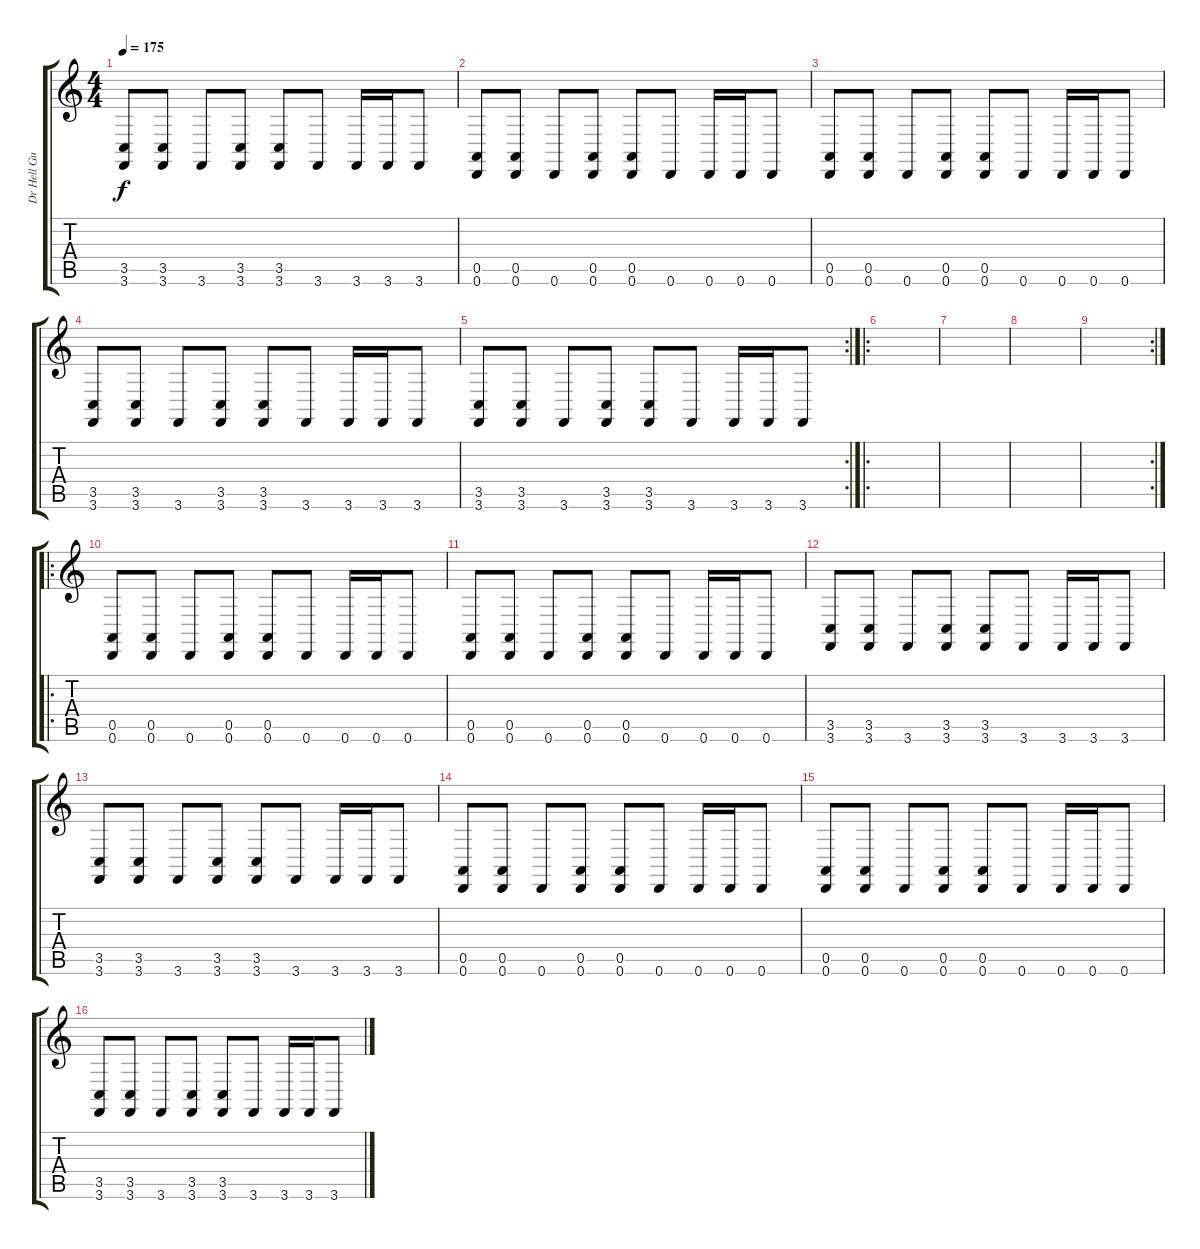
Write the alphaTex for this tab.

\track ("Dr Hell Guitar/ Gave Vocals" "Dr Hell Gu") {instrument lead2sawtooth}
\staff {score tabs}
\tuning (E4 B3 G3 D3 A2 D2) {hide}
\ts (4 4)
\tempo 175
\clef g2
\ks c
(3.5 3.6).8{dy f} (3.5 3.6).8 3.6.8 (3.5 3.6).8 (3.5 3.6).8 3.6.8 3.6.16 3.6.16 3.6.8 |
(0.5 0.6).8 (0.5 0.6).8 0.6.8 (0.5 0.6).8 (0.5 0.6).8 0.6.8 0.6.16 0.6.16 0.6.8 |
(0.5 0.6).8 (0.5 0.6).8 0.6.8 (0.5 0.6).8 (0.5 0.6).8 0.6.8 0.6.16 0.6.16 0.6.8 |
(3.5 3.6).8 (3.5 3.6).8 3.6.8 (3.5 3.6).8 (3.5 3.6).8 3.6.8 3.6.16 3.6.16 3.6.8 |
\rc 2
(3.5 3.6).8 (3.5 3.6).8 3.6.8 (3.5 3.6).8 (3.5 3.6).8 3.6.8 3.6.16 3.6.16 3.6.8 |
\ro
|
|
|
\rc 2
|
\ro
(0.5 0.6).8 (0.5 0.6).8 0.6.8 (0.5 0.6).8 (0.5 0.6).8 0.6.8 0.6.16 0.6.16 0.6.8 |
(0.5 0.6).8 (0.5 0.6).8 0.6.8 (0.5 0.6).8 (0.5 0.6).8 0.6.8 0.6.16 0.6.16 0.6.8 |
(3.5 3.6).8 (3.5 3.6).8 3.6.8 (3.5 3.6).8 (3.5 3.6).8 3.6.8 3.6.16 3.6.16 3.6.8 |
(3.5 3.6).8 (3.5 3.6).8 3.6.8 (3.5 3.6).8 (3.5 3.6).8 3.6.8 3.6.16 3.6.16 3.6.8 |
(0.5 0.6).8 (0.5 0.6).8 0.6.8 (0.5 0.6).8 (0.5 0.6).8 0.6.8 0.6.16 0.6.16 0.6.8 |
(0.5 0.6).8 (0.5 0.6).8 0.6.8 (0.5 0.6).8 (0.5 0.6).8 0.6.8 0.6.16 0.6.16 0.6.8 |
(3.5 3.6).8 (3.5 3.6).8 3.6.8 (3.5 3.6).8 (3.5 3.6).8 3.6.8 3.6.16 3.6.16 3.6.8
